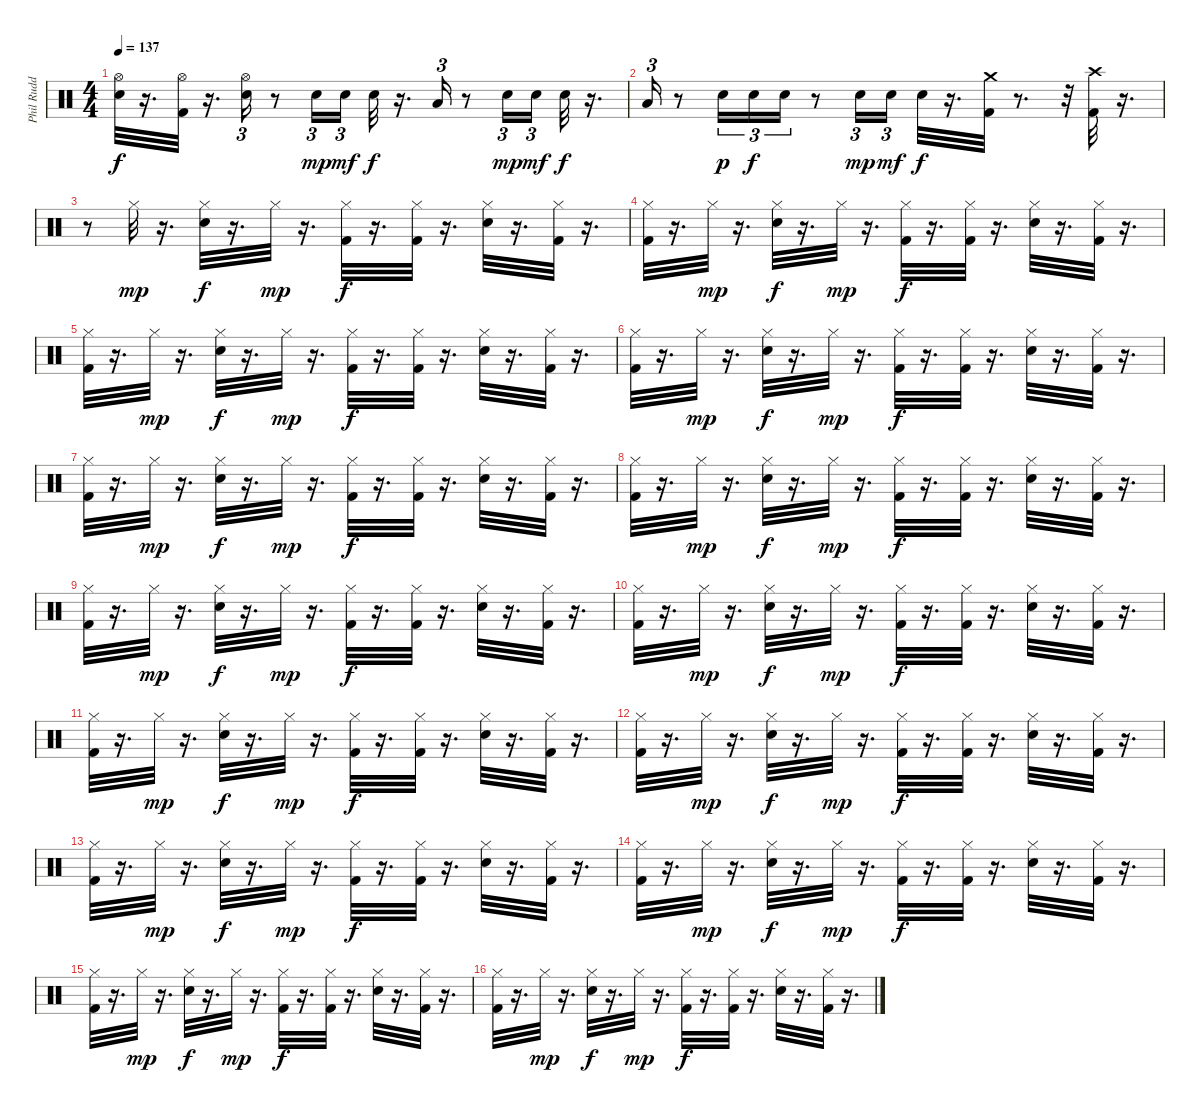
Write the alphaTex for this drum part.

\track ("Phil Rudd" "Phil Rudd") {instrument percussion}
\staff {score}
\articulation defaults
\ts (4 4)
\tempo 137
\clef neutral
\ks c
("Hi-Hat (open)" "Electric Snare (hit)").32{dy f} r.16{d} ("Hi-Hat (open)" "Kick (hit) 2").32 r.16{d} ("Hi-Hat (open)" "Electric Snare (hit)").16{tu (3 2)} r.8 "Electric Snare (hit)".16{tu (3 2) dy mp} "Electric Snare (hit)".16{tu (3 2) dy mf} "Electric Snare (hit)".32{dy f} r.16{d} "Low Tom (hit)".16{tu (3 2)} r.8 "Electric Snare (hit)".16{tu (3 2) dy mp} "Electric Snare (hit)".16{tu (3 2) dy mf} "Electric Snare (hit)".32{dy f} r.16{d} |
"Low Tom (hit)".16{tu (3 2)} r.8 "Electric Snare (hit)".16{tu (3 2) dy p} "Electric Snare (hit)".16{tu (3 2) dy f} "Electric Snare (hit)".16{tu (3 2)} r.8 "Electric Snare (hit)".16{tu (3 2) dy mp} "Electric Snare (hit)".16{tu (3 2) dy mf} "Electric Snare (hit)".32{dy f} r.16{d} ("Crash medium (hit)" "Kick (hit) 2").32 r.8{d} r.32 ("Crash high (hit)" "Kick (hit) 2").32 r.16{d} |
r.8 "Hi-Hat (closed)".32{dy mp} r.16{d} ("Hi-Hat (closed)" "Electric Snare (hit)").32{dy f} r.16{d} "Hi-Hat (closed)".32{dy mp} r.16{d} ("Hi-Hat (closed)" "Kick (hit) 2").32{dy f} r.16{d} ("Hi-Hat (closed)" "Kick (hit) 2").32 r.16{d} ("Hi-Hat (closed)" "Electric Snare (hit)").32 r.16{d} ("Hi-Hat (closed)" "Kick (hit) 2").32 r.16{d} |
("Hi-Hat (closed)" "Kick (hit) 2").32 r.16{d} "Hi-Hat (closed)".32{dy mp} r.16{d} ("Hi-Hat (closed)" "Electric Snare (hit)").32{dy f} r.16{d} "Hi-Hat (closed)".32{dy mp} r.16{d} ("Hi-Hat (closed)" "Kick (hit) 2").32{dy f} r.16{d} ("Hi-Hat (closed)" "Kick (hit) 2").32 r.16{d} ("Hi-Hat (closed)" "Electric Snare (hit)").32 r.16{d} ("Hi-Hat (closed)" "Kick (hit) 2").32 r.16{d} |
("Hi-Hat (closed)" "Kick (hit) 2").32 r.16{d} "Hi-Hat (closed)".32{dy mp} r.16{d} ("Hi-Hat (closed)" "Electric Snare (hit)").32{dy f} r.16{d} "Hi-Hat (closed)".32{dy mp} r.16{d} ("Hi-Hat (closed)" "Kick (hit) 2").32{dy f} r.16{d} ("Hi-Hat (closed)" "Kick (hit) 2").32 r.16{d} ("Hi-Hat (closed)" "Electric Snare (hit)").32 r.16{d} ("Hi-Hat (closed)" "Kick (hit) 2").32 r.16{d} |
("Hi-Hat (closed)" "Kick (hit) 2").32 r.16{d} "Hi-Hat (closed)".32{dy mp} r.16{d} ("Hi-Hat (closed)" "Electric Snare (hit)").32{dy f} r.16{d} "Hi-Hat (closed)".32{dy mp} r.16{d} ("Hi-Hat (closed)" "Kick (hit) 2").32{dy f} r.16{d} ("Hi-Hat (closed)" "Kick (hit) 2").32 r.16{d} ("Hi-Hat (closed)" "Electric Snare (hit)").32 r.16{d} ("Hi-Hat (closed)" "Kick (hit) 2").32 r.16{d} |
("Hi-Hat (closed)" "Kick (hit) 2").32 r.16{d} "Hi-Hat (closed)".32{dy mp} r.16{d} ("Hi-Hat (closed)" "Electric Snare (hit)").32{dy f} r.16{d} "Hi-Hat (closed)".32{dy mp} r.16{d} ("Hi-Hat (closed)" "Kick (hit) 2").32{dy f} r.16{d} ("Hi-Hat (closed)" "Kick (hit) 2").32 r.16{d} ("Hi-Hat (closed)" "Electric Snare (hit)").32 r.16{d} ("Hi-Hat (closed)" "Kick (hit) 2").32 r.16{d} |
("Hi-Hat (closed)" "Kick (hit) 2").32 r.16{d} "Hi-Hat (closed)".32{dy mp} r.16{d} ("Hi-Hat (closed)" "Electric Snare (hit)").32{dy f} r.16{d} "Hi-Hat (closed)".32{dy mp} r.16{d} ("Hi-Hat (closed)" "Kick (hit) 2").32{dy f} r.16{d} ("Hi-Hat (closed)" "Kick (hit) 2").32 r.16{d} ("Hi-Hat (closed)" "Electric Snare (hit)").32 r.16{d} ("Hi-Hat (closed)" "Kick (hit) 2").32 r.16{d} |
("Hi-Hat (closed)" "Kick (hit) 2").32 r.16{d} "Hi-Hat (closed)".32{dy mp} r.16{d} ("Hi-Hat (closed)" "Electric Snare (hit)").32{dy f} r.16{d} "Hi-Hat (closed)".32{dy mp} r.16{d} ("Hi-Hat (closed)" "Kick (hit) 2").32{dy f} r.16{d} ("Hi-Hat (closed)" "Kick (hit) 2").32 r.16{d} ("Hi-Hat (closed)" "Electric Snare (hit)").32 r.16{d} ("Hi-Hat (closed)" "Kick (hit) 2").32 r.16{d} |
("Hi-Hat (closed)" "Kick (hit) 2").32 r.16{d} "Hi-Hat (closed)".32{dy mp} r.16{d} ("Hi-Hat (closed)" "Electric Snare (hit)").32{dy f} r.16{d} "Hi-Hat (closed)".32{dy mp} r.16{d} ("Hi-Hat (closed)" "Kick (hit) 2").32{dy f} r.16{d} ("Hi-Hat (closed)" "Kick (hit) 2").32 r.16{d} ("Hi-Hat (closed)" "Electric Snare (hit)").32 r.16{d} ("Hi-Hat (closed)" "Kick (hit) 2").32 r.16{d} |
("Hi-Hat (closed)" "Kick (hit) 2").32 r.16{d} "Hi-Hat (closed)".32{dy mp} r.16{d} ("Hi-Hat (closed)" "Electric Snare (hit)").32{dy f} r.16{d} "Hi-Hat (closed)".32{dy mp} r.16{d} ("Hi-Hat (closed)" "Kick (hit) 2").32{dy f} r.16{d} ("Hi-Hat (closed)" "Kick (hit) 2").32 r.16{d} ("Hi-Hat (closed)" "Electric Snare (hit)").32 r.16{d} ("Hi-Hat (closed)" "Kick (hit) 2").32 r.16{d} |
("Hi-Hat (closed)" "Kick (hit) 2").32 r.16{d} "Hi-Hat (closed)".32{dy mp} r.16{d} ("Hi-Hat (closed)" "Electric Snare (hit)").32{dy f} r.16{d} "Hi-Hat (closed)".32{dy mp} r.16{d} ("Hi-Hat (closed)" "Kick (hit) 2").32{dy f} r.16{d} ("Hi-Hat (closed)" "Kick (hit) 2").32 r.16{d} ("Hi-Hat (closed)" "Electric Snare (hit)").32 r.16{d} ("Hi-Hat (closed)" "Kick (hit) 2").32 r.16{d} |
("Hi-Hat (closed)" "Kick (hit) 2").32 r.16{d} "Hi-Hat (closed)".32{dy mp} r.16{d} ("Hi-Hat (closed)" "Electric Snare (hit)").32{dy f} r.16{d} "Hi-Hat (closed)".32{dy mp} r.16{d} ("Hi-Hat (closed)" "Kick (hit) 2").32{dy f} r.16{d} ("Hi-Hat (closed)" "Kick (hit) 2").32 r.16{d} ("Hi-Hat (closed)" "Electric Snare (hit)").32 r.16{d} ("Hi-Hat (closed)" "Kick (hit) 2").32 r.16{d} |
("Hi-Hat (closed)" "Kick (hit) 2").32 r.16{d} "Hi-Hat (closed)".32{dy mp} r.16{d} ("Hi-Hat (closed)" "Electric Snare (hit)").32{dy f} r.16{d} "Hi-Hat (closed)".32{dy mp} r.16{d} ("Hi-Hat (closed)" "Kick (hit) 2").32{dy f} r.16{d} ("Hi-Hat (closed)" "Kick (hit) 2").32 r.16{d} ("Hi-Hat (closed)" "Electric Snare (hit)").32 r.16{d} ("Hi-Hat (closed)" "Kick (hit) 2").32 r.16{d} |
("Hi-Hat (closed)" "Kick (hit) 2").32 r.16{d} "Hi-Hat (closed)".32{dy mp} r.16{d} ("Hi-Hat (closed)" "Electric Snare (hit)").32{dy f} r.16{d} "Hi-Hat (closed)".32{dy mp} r.16{d} ("Hi-Hat (closed)" "Kick (hit) 2").32{dy f} r.16{d} ("Hi-Hat (closed)" "Kick (hit) 2").32 r.16{d} ("Hi-Hat (closed)" "Electric Snare (hit)").32 r.16{d} ("Hi-Hat (closed)" "Kick (hit) 2").32 r.16{d} |
("Hi-Hat (closed)" "Kick (hit) 2").32 r.16{d} "Hi-Hat (closed)".32{dy mp} r.16{d} ("Hi-Hat (closed)" "Electric Snare (hit)").32{dy f} r.16{d} "Hi-Hat (closed)".32{dy mp} r.16{d} ("Hi-Hat (closed)" "Kick (hit) 2").32{dy f} r.16{d} ("Hi-Hat (closed)" "Kick (hit) 2").32 r.16{d} ("Hi-Hat (closed)" "Electric Snare (hit)").32 r.16{d} ("Hi-Hat (closed)" "Kick (hit) 2").32 r.16{d}
